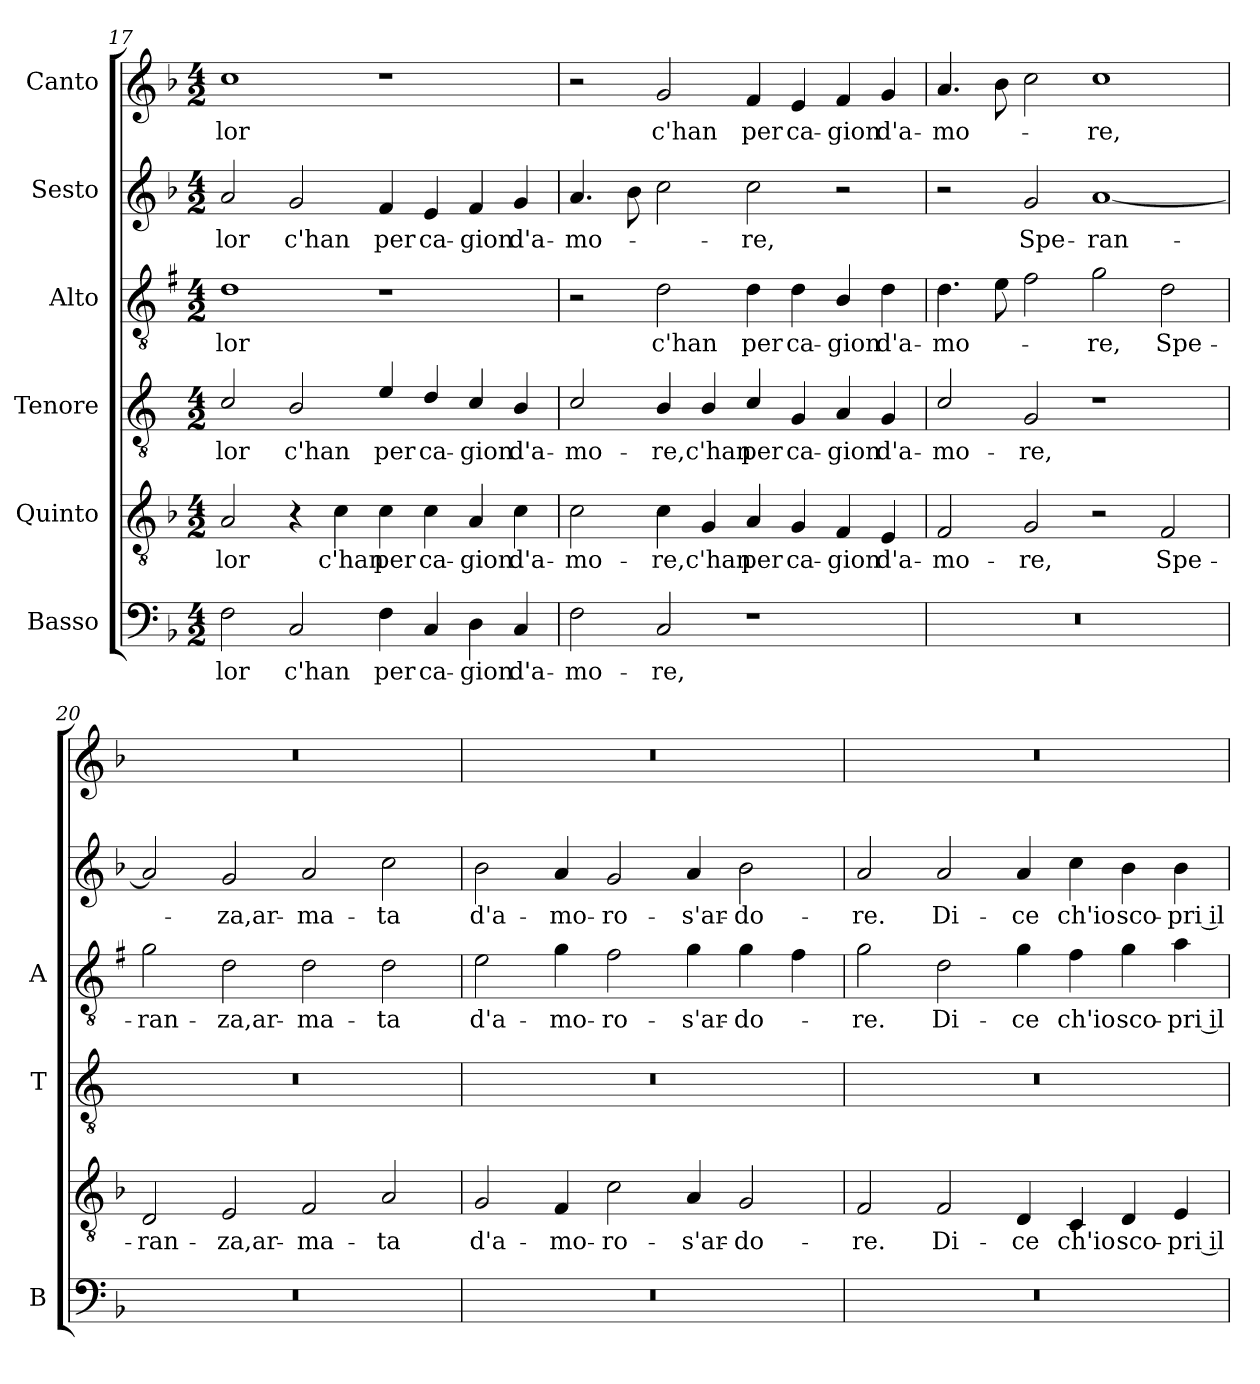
**kern	**text	**kern	**text	**kern	**text	**kern	**text	**kern	**text	**kern	**text
*part6	*part6	*part5	*part5	*part4	*part4	*part3	*part3	*part2	*part2	*part1	*part1
*staff6	*staff6	*staff5	*staff5	*staff4	*staff4	*staff3	*staff3	*staff2	*staff2	*staff1	*staff1
*I"Basso	*	*I"Quinto	*	*I"Tenore	*	*I"Alto	*	*I"Sesto	*	*I"Canto	*
*I'B	*	*	*	*I'T	*	*I'A	*	*	*	*	*
*clefF4	*	*clefGv2	*	*clefGv2	*	*clefGv2	*	*clefG2	*	*clefG2	*
*	*	*	*	*ITrd4c7	*	*ITrd1c2	*	*	*	*	*
*k[b-]	*	*k[b-]	*	*k[b-]	*	*k[b-]	*	*k[b-]	*	*k[b-]	*
*F:	*	*F:	*	*F:	*	*F:	*	*F:	*	*F:	*
*M4/2	*	*M4/2	*	*M4/2	*	*M4/2	*	*M4/2	*	*M4/2	*
=17	=17	=17	=17	=17	=17	=17	=17	=17	=17	=17	=17
!	!LO:LY:b	!	!LO:LY:b	!	!LO:LY:b	!	!LO:LY:b	!	!LO:LY:b	!	!LO:LY:b
2F\	lor	2A/	lor	2F/	lor	1c	lor	2a/	lor	1cc	lor
!	!LO:LY:b	!	!	!	!LO:LY:b	!	!	!	!LO:LY:b	!	!
2C/	c'han	4r	.	2E/	c'han	.	.	2g/	c'han	.	.
!	!	!	!LO:LY:b	!	!	!	!	!	!	!	!
.	.	4c\	c'han	.	.	.	.	.	.	.	.
!	!LO:LY:b	!	!LO:LY:b	!	!LO:LY:b	!	!	!	!LO:LY:b	!	!
4F\	per	4c\	per	4A/	per	1r	.	4f/	per	1r	.
!	!LO:LY:b	!	!LO:LY:b	!	!LO:LY:b	!	!	!	!LO:LY:b	!	!
4C/	ca-	4c\	ca-	4G/	ca-	.	.	4e/	ca-	.	.
!	!LO:LY:b	!	!LO:LY:b	!	!LO:LY:b	!	!	!	!LO:LY:b	!	!
4D\	-gion	4A/	-gion	4F/	-gion	.	.	4f/	-gion	.	.
!	!LO:LY:b	!	!LO:LY:b	!	!LO:LY:b	!	!	!	!LO:LY:b	!	!
4C/	d'a-	4c\	d'a-	4E/	d'a-	.	.	4g/	d'a-	.	.
!!LO:PB:g=z
=18	=18	=18	=18	=18	=18	=18	=18	=18	=18	=18	=18
!	!LO:LY:b	!	!LO:LY:b	!	!LO:LY:b	!	!	!	!LO:LY:b	!	!
2F\	-mo-	2c\	-mo-	2F/	-mo-	2r	.	4.a/	-mo-	2r	.
.	.	.	.	.	.	.	.	8b-\	.	.	.
!	!LO:LY:b	!	!LO:LY:b	!	!LO:LY:b	!	!LO:LY:b	!	!	!	!LO:LY:b
2C/	-re,	4c\	-re,	4E/	-re,	2c\	c'han	2cc\	.	2g/	c'han
!	!	!	!LO:LY:b	!	!LO:LY:b	!	!	!	!	!	!
.	.	4G/	c'han	4E/	c'han	.	.	.	.	.	.
!	!	!	!LO:LY:b	!	!LO:LY:b	!	!LO:LY:b	!	!LO:LY:b	!	!LO:LY:b
1r	.	4A/	per	4F/	per	4c\	per	2cc\	-re,	4f/	per
!	!	!	!LO:LY:b	!	!LO:LY:b	!	!LO:LY:b	!	!	!	!LO:LY:b
.	.	4G/	ca-	4C/	ca-	4c\	ca-	.	.	4e/	ca-
!	!	!	!LO:LY:b	!	!LO:LY:b	!	!LO:LY:b	!	!	!	!LO:LY:b
.	.	4F/	-gion	4D/	-gion	4A/	-gion	2r	.	4f/	-gion
!	!	!	!LO:LY:b	!	!LO:LY:b	!	!LO:LY:b	!	!	!	!LO:LY:b
.	.	4E/	d'a-	4C/	d'a-	4c\	d'a-	.	.	4g/	d'a-
=19	=19	=19	=19	=19	=19	=19	=19	=19	=19	=19	=19
!	!	!	!LO:LY:b	!	!LO:LY:b	!	!LO:LY:b	!	!	!	!LO:LY:b
0r	.	2F/	-mo-	2F/	-mo-	4.c\	-mo-	2r	.	4.a/	-mo-
.	.	.	.	.	.	8d\	.	.	.	8b-\	.
!	!	!	!LO:LY:b	!	!LO:LY:b	!	!	!	!LO:LY:b	!	!
.	.	2G/	-re,	2C/	-re,	2e\	.	2g/	Spe-	2cc\	.
!	!	!	!	!	!	!	!LO:LY:b	!	!LO:LY:b	!	!LO:LY:b
.	.	2r	.	1r	.	2f\	-re,	[1a	-ran-	1cc	-re,
!	!	!	!LO:LY:b	!	!	!	!LO:LY:b	!	!	!	!
.	.	2F/	Spe-	.	.	2c\	Spe-	.	.	.	.
=20	=20	=20	=20	=20	=20	=20	=20	=20	=20	=20	=20
!	!	!	!LO:LY:b	!	!	!	!LO:LY:b	!	!	!	!
0r	.	2D/	-ran-	0r	.	2f\	-ran-	2a/]	.	0r	.
!	!	!	!LO:LY:b	!	!	!	!LO:LY:b	!	!LO:LY:b	!	!
.	.	2E/	-za,ar-	.	.	2c\	-za,ar-	2g/	-za,ar-	.	.
!	!	!	!LO:LY:b	!	!	!	!LO:LY:b	!	!LO:LY:b	!	!
.	.	2F/	-ma-	.	.	2c\	-ma-	2a/	-ma-	.	.
!	!	!	!LO:LY:b	!	!	!	!LO:LY:b	!	!LO:LY:b	!	!
.	.	2A/	-ta	.	.	2c\	-ta	2cc\	-ta	.	.
=21	=21	=21	=21	=21	=21	=21	=21	=21	=21	=21	=21
!	!	!	!LO:LY:b	!	!	!	!LO:LY:b	!	!LO:LY:b	!	!
0r	.	2G/	d'a-	0r	.	2d\	d'a-	2b-\	d'a-	0r	.
!	!	!	!LO:LY:b	!	!	!	!LO:LY:b	!	!LO:LY:b	!	!
.	.	4F/	-mo-	.	.	4f\	-mo-	4a/	-mo-	.	.
!	!	!	!LO:LY:b	!	!	!	!LO:LY:b	!	!LO:LY:b	!	!
.	.	2c\	-ro-	.	.	2e\	-ro-	2g/	-ro-	.	.
!	!	!	!LO:LY:b	!	!	!	!LO:LY:b	!	!LO:LY:b	!	!
.	.	4A/	-s'ar-	.	.	4f\	-s'ar-	4a/	-s'ar-	.	.
!	!	!	!LO:LY:b	!	!	!	!LO:LY:b	!	!LO:LY:b	!	!
.	.	2G/	-do-	.	.	4f\	-do-	2b-\	-do-	.	.
.	.	.	.	.	.	4e\	.	.	.	.	.
!!LO:LB:g=z
=22	=22	=22	=22	=22	=22	=22	=22	=22	=22	=22	=22
!	!	!	!LO:LY:b	!	!	!	!LO:LY:b	!	!LO:LY:b	!	!
0r	.	2F/	-re.	0r	.	2f\	-re.	2a/	-re.	0r	.
!	!	!	!LO:LY:b	!	!	!	!LO:LY:b	!	!LO:LY:b	!	!
.	.	2F/	Di-	.	.	2c\	Di-	2a/	Di-	.	.
!	!	!	!LO:LY:b	!	!	!	!LO:LY:b	!	!LO:LY:b	!	!
.	.	4D/	-ce	.	.	4f\	-ce	4a/	-ce	.	.
!	!	!	!LO:LY:b	!	!	!	!LO:LY:b	!	!LO:LY:b	!	!
.	.	4C/	ch'io	.	.	4e\	ch'io	4cc\	ch'io	.	.
!	!	!	!LO:LY:b	!	!	!	!LO:LY:b	!	!LO:LY:b	!	!
.	.	4D/	sco-	.	.	4f\	sco-	4b-\	sco-	.	.
!	!	!	!LO:LY:b	!	!	!	!LO:LY:b	!	!LO:LY:b	!	!
.	.	4E/	-pri il	.	.	4g\	-pri il	4b-\	-pri il	.	.
=	=	=	=	=	=	=	=	=	=	=	=
*-	*-	*-	*-	*-	*-	*-	*-	*-	*-	*-	*-
